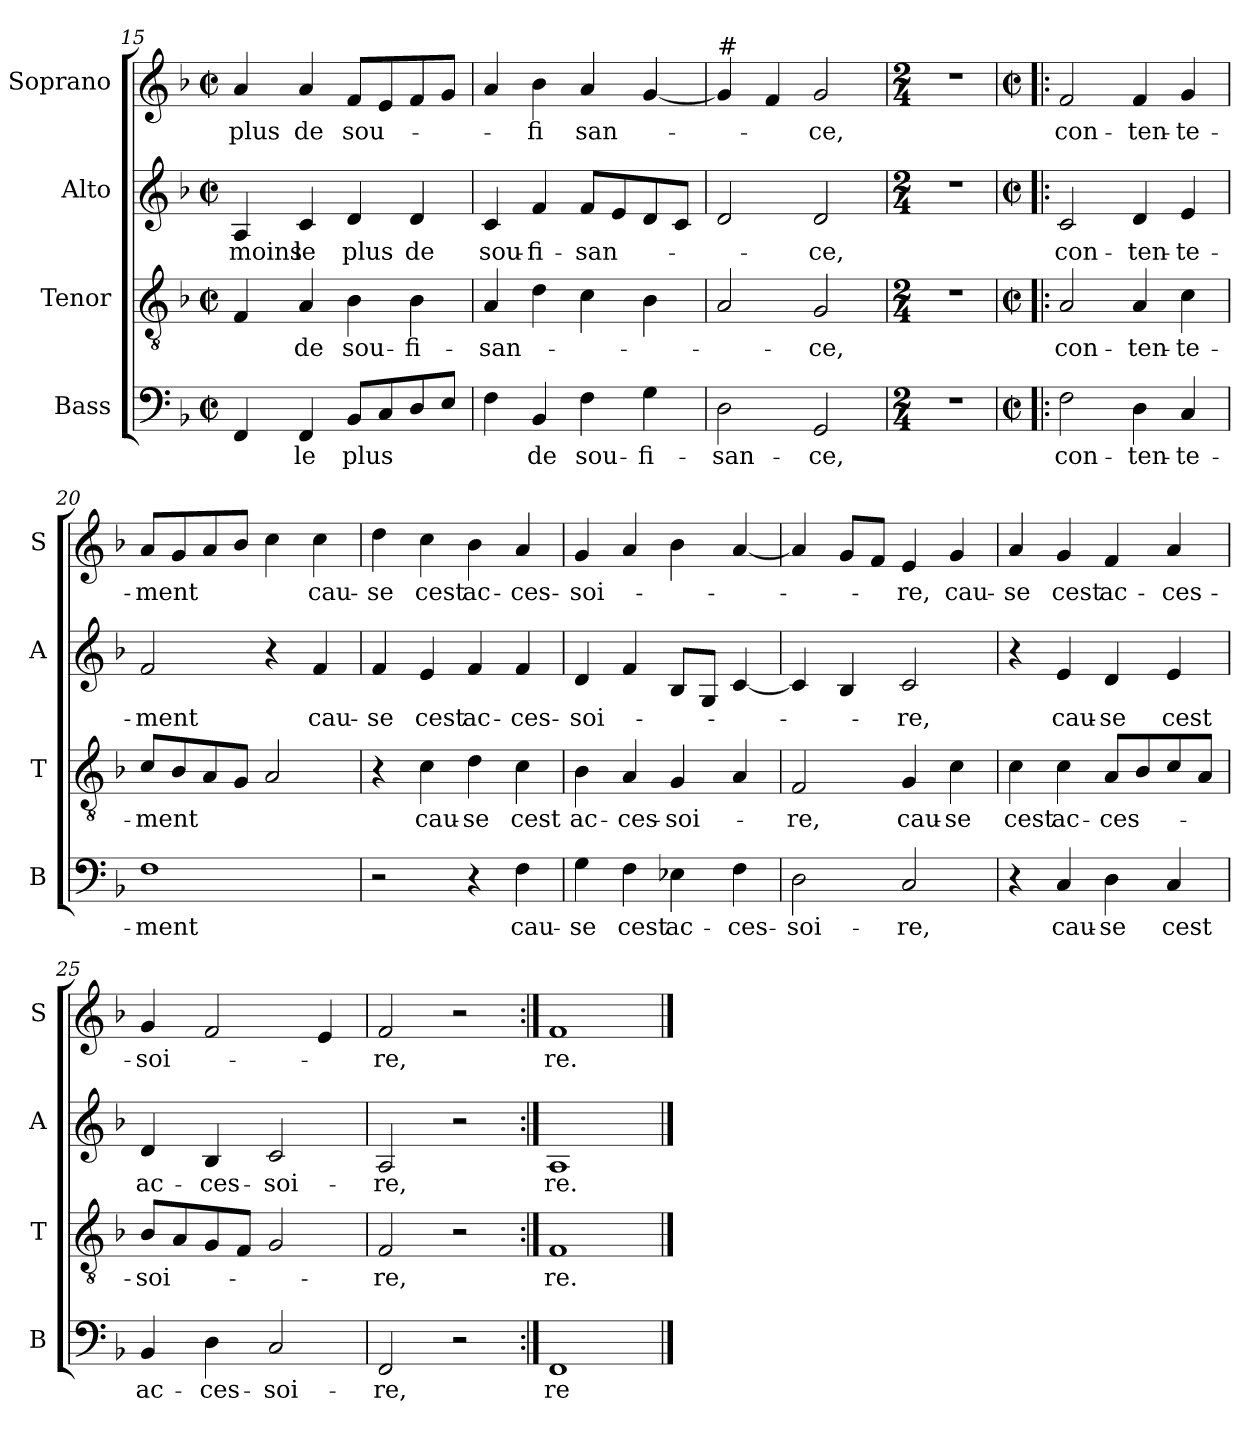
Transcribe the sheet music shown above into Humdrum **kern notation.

**kern	**text	**kern	**text	**kern	**text	**kern	**text
*part4	*part4	*part3	*part3	*part2	*part2	*part1	*part1
*staff4	*staff4	*staff3	*staff3	*staff2	*staff2	*staff1	*staff1
*I"Bass	*	*I"Tenor	*	*I"Alto	*	*I"Soprano	*
*I'B	*	*I'T	*	*I'A	*	*I'S	*
*clefF4	*	*clefGv2	*	*clefG2	*	*clefG2	*
*k[b-]	*	*k[b-]	*	*k[b-]	*	*k[b-]	*
*F:	*	*F:	*	*F:	*	*F:	*
*M2/2	*	*M2/2	*	*M2/2	*	*M2/2	*
*met(c|)	*	*met(c|)	*	*met(c|)	*	*met(c|)	*
=15	=15	=15	=15	=15	=15	=15	=15
!	!	!	!	!	!LO:LY:b	!	!LO:LY:b
4FF/	.	4F/	.	4A/	moins	4a/	plus
!	!LO:LY:b	!	!LO:LY:b	!	!LO:LY:b	!	!LO:LY:b
4FF/	le	4A/	de	4c/	le	4a/	de
!	!LO:LY:b	!	!LO:LY:b	!	!LO:LY:b	!	!LO:LY:b
8BB-/L	plus	4B-\	sou-	4d/	plus	8f/L	sou-
8C/	.	.	.	.	.	8e/	.
!	!	!	!LO:LY:b	!	!LO:LY:b	!	!
8D/	.	4B-\	-fi-	4d/	de	8f/	.
8E/J	.	.	.	.	.	8g/J	.
=16	=16	=16	=16	=16	=16	=16	=16
!	!	!	!LO:LY:b	!	!LO:LY:b	!	!
4F\	.	4A/	-san-	4c/	sou-	4a/	.
!	!LO:LY:b	!	!	!	!LO:LY:b	!	!LO:LY:b
4BB-/	de	4d\	.	4f/	-fi-	4b-\	-fi
!	!LO:LY:b	!	!	!	!LO:LY:b	!	!LO:LY:b
4F\	sou-	4c\	.	8f/L	-san-	4a/	san-
.	.	.	.	8e/	.	.	.
!	!LO:LY:b	!	!	!	!	!	!
4G\	-fi-	4B-\	.	8d/	.	[4g/	.
.	.	.	.	8c/J	.	.	.
!!LO:LB:g=z
=17	=17	=17	=17	=17	=17	=17	=17
!	!	!	!	!	!	!LO:TX:a:t=#	!
!	!LO:LY:b	!	!	!	!	!	!
2D\	-san-	2A/	.	2d/	.	4g/]	.
.	.	.	.	.	.	4f/	.
!	!LO:LY:b	!	!LO:LY:b	!	!LO:LY:b	!	!LO:LY:b
2GG/	-ce,	2G/	-ce,	2d/	-ce,	2g/	-ce,
=18	=18	=18	=18	=18	=18	=18	=18
*M2/4	*	*M2/4	*	*M2/4	*	*M2/4	*
2r	.	2r	.	2r	.	2r	.
=19!|:	=19!|:	=19!|:	=19!|:	=19!|:	=19!|:	=19!|:	=19!|:
*M2/2	*	*M2/2	*	*M2/2	*	*M2/2	*
*met(c|)	*	*met(c|)	*	*met(c|)	*	*met(c|)	*
!	!LO:LY:b	!	!LO:LY:b	!	!LO:LY:b	!	!LO:LY:b
2F\	con-	2A/	con-	2c/	con-	2f/	con-
!	!LO:LY:b	!	!LO:LY:b	!	!LO:LY:b	!	!LO:LY:b
4D\	-ten-	4A/	-ten-	4d/	-ten-	4f/	-ten-
!	!LO:LY:b	!	!LO:LY:b	!	!LO:LY:b	!	!LO:LY:b
4C/	-te-	4c\	-te-	4e/	-te-	4g/	-te-
=20	=20	=20	=20	=20	=20	=20	=20
!	!LO:LY:b	!	!LO:LY:b	!	!LO:LY:b	!	!LO:LY:b
1F	-ment	8c/L	-ment	2f/	-ment	8a/L	-ment
.	.	8B-/	.	.	.	8g/	.
.	.	8A/	.	.	.	8a/	.
.	.	8G/J	.	.	.	8b-/J	.
.	.	2A/	.	4r	.	4cc\	.
!	!	!	!	!	!LO:LY:b	!	!LO:LY:b
.	.	.	.	4f/	cau-	4cc\	cau-
=21	=21	=21	=21	=21	=21	=21	=21
!	!	!	!	!	!LO:LY:b	!	!LO:LY:b
2r	.	4r	.	4f/	-se	4dd\	-se
!	!	!	!LO:LY:b	!	!LO:LY:b	!	!LO:LY:b
.	.	4c\	cau-	4e/	cest	4cc\	cest
!	!	!	!LO:LY:b	!	!LO:LY:b	!	!LO:LY:b
4r	.	4d\	-se	4f/	ac-	4b-\	ac-
!	!LO:LY:b	!	!LO:LY:b	!	!LO:LY:b	!	!LO:LY:b
4F\	cau-	4c\	cest	4f/	-ces-	4a/	-ces-
=22	=22	=22	=22	=22	=22	=22	=22
!	!LO:LY:b	!	!LO:LY:b	!	!LO:LY:b	!	!LO:LY:b
4G\	-se	4B-\	ac-	4d/	-soi-	4g/	-soi-
!	!LO:LY:b	!	!LO:LY:b	!	!	!	!
4F\	cest	4A/	-ces-	4f/	.	4a/	.
!	!LO:LY:b	!	!LO:LY:b	!	!	!	!
4E-X\	ac-	4G/	-soi-	8B-/L	.	4b-\	.
.	.	.	.	8G/J	.	.	.
!	!LO:LY:b	!	!	!	!	!	!
4F\	-ces-	4A/	.	[4c/	.	[4a/	.
!!LO:LB:g=z
=23	=23	=23	=23	=23	=23	=23	=23
!	!LO:LY:b	!	!LO:LY:b	!	!	!	!
2D\	-soi-	2F/	-re,	4c/]	.	4a/]	.
.	.	.	.	4B-/	.	8g/L	.
.	.	.	.	.	.	8f/J	.
!	!LO:LY:b	!	!LO:LY:b	!	!LO:LY:b	!	!LO:LY:b
2C/	-re,	4G/	cau-	2c/	-re,	4e/	-re,
!	!	!	!LO:LY:b	!	!	!	!LO:LY:b
.	.	4c\	-se	.	.	4g/	cau-
=24	=24	=24	=24	=24	=24	=24	=24
!	!	!	!LO:LY:b	!	!	!	!LO:LY:b
4r	.	4c\	cest	4r	.	4a/	-se
!	!LO:LY:b	!	!LO:LY:b	!	!LO:LY:b	!	!LO:LY:b
4C/	cau-	4c\	ac-	4e/	cau-	4g/	cest
!	!LO:LY:b	!	!LO:LY:b	!	!LO:LY:b	!	!LO:LY:b
4D\	-se	8A/L	-ces-	4d/	-se	4f/	ac-
.	.	8B-/	.	.	.	.	.
!	!LO:LY:b	!	!	!	!LO:LY:b	!	!LO:LY:b
4C/	cest	8c/	.	4e/	cest	4a/	-ces-
.	.	8A/J	.	.	.	.	.
=25	=25	=25	=25	=25	=25	=25	=25
!	!LO:LY:b	!	!LO:LY:b	!	!LO:LY:b	!	!LO:LY:b
4BB-/	ac-	8B-/L	-soi-	4d/	ac-	4g/	-soi-
.	.	8A/	.	.	.	.	.
!	!LO:LY:b	!	!	!	!LO:LY:b	!	!
4D\	-ces-	8G/	.	4B-/	-ces-	2f/	.
.	.	8F/J	.	.	.	.	.
!	!LO:LY:b	!	!	!	!LO:LY:b	!	!
2C/	-soi-	2G/	.	2c/	-soi-	.	.
.	.	.	.	.	.	4e/	.
=26	=26	=26	=26	=26	=26	=26	=26
!	!LO:LY:b	!	!LO:LY:b	!	!LO:LY:b	!	!LO:LY:b
2FF/	-re,	2F/	-re,	2A/	-re,	2f/	-re,
2r	.	2r	.	2r	.	2r	.
=27:|!	=27:|!	=27:|!	=27:|!	=27:|!	=27:|!	=27:|!	=27:|!
!	!LO:LY:b	!	!LO:LY:b	!	!LO:LY:b	!	!LO:LY:b
1FF	re	1F	re.	1A	re.	1f	re.
==	==	==	==	==	==	==	==
*-	*-	*-	*-	*-	*-	*-	*-
